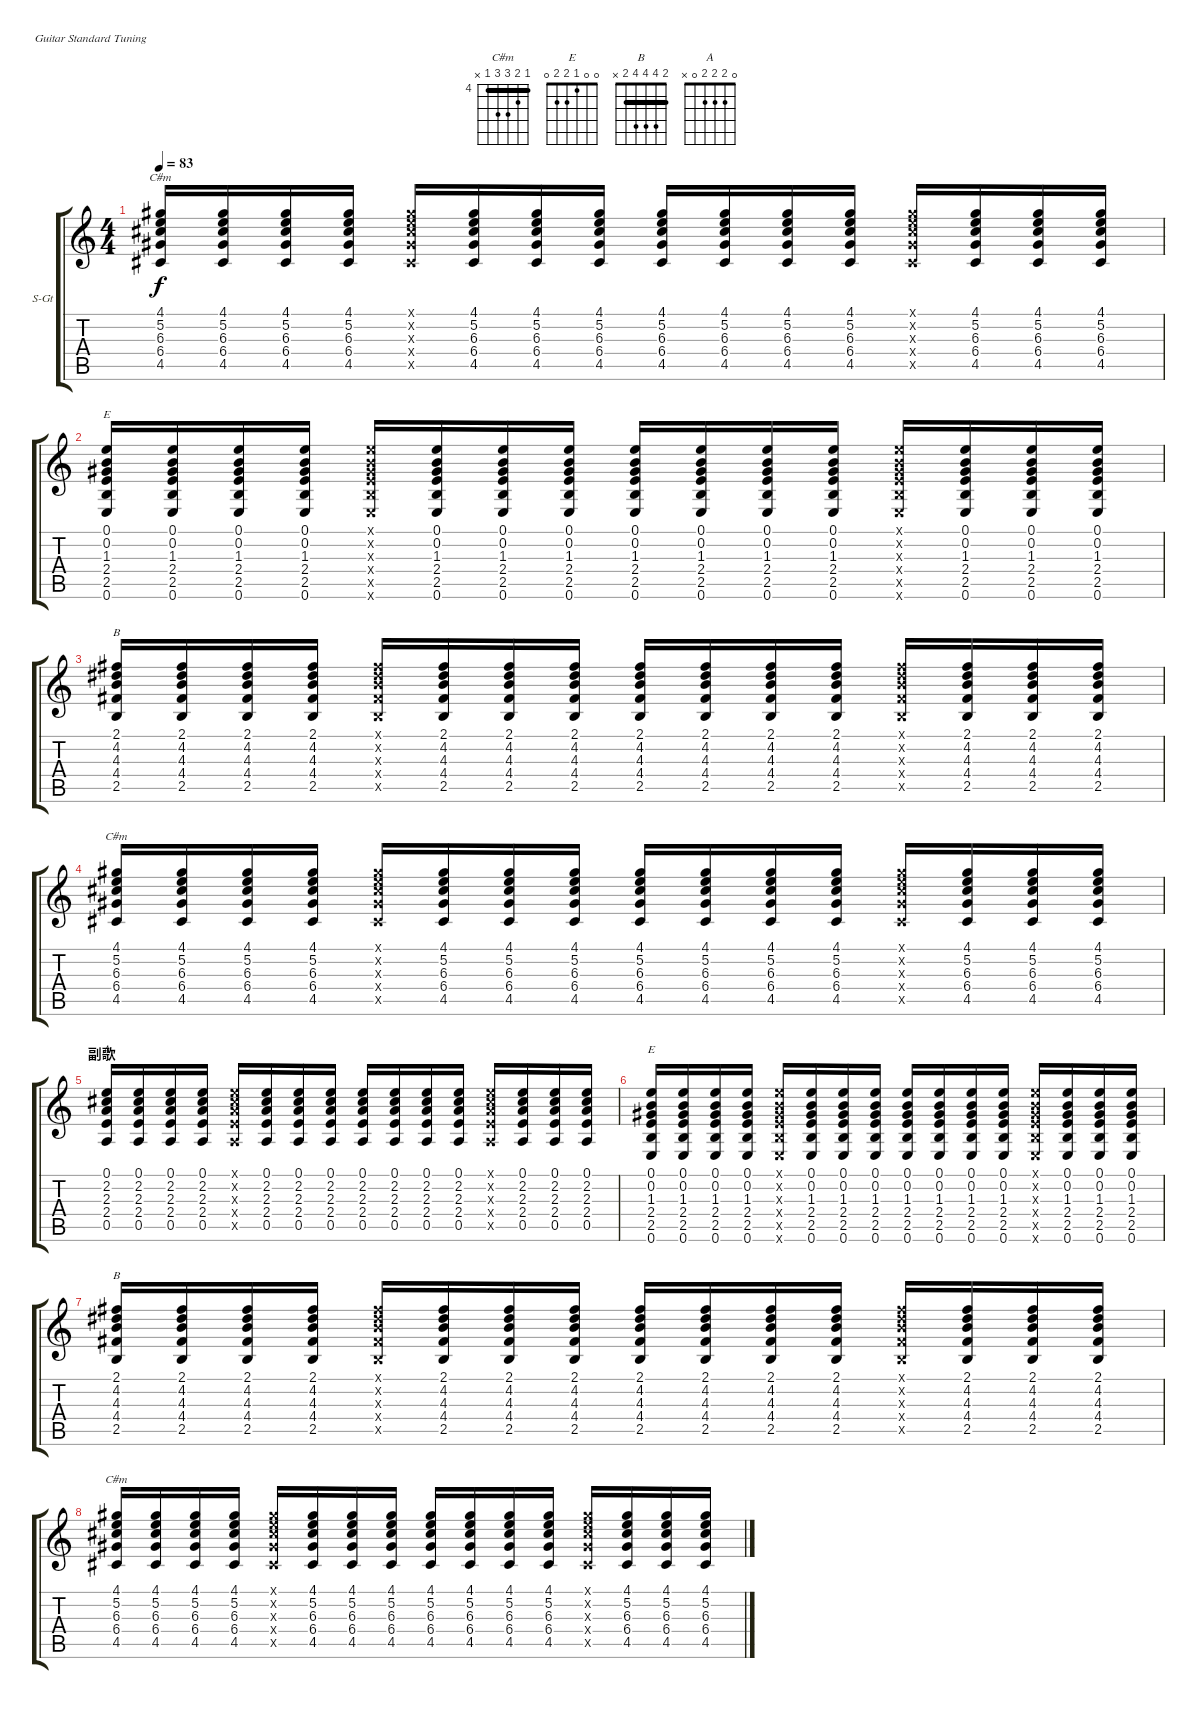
\bracketExtendMode groupsimilarinstruments
\firstSystemTrackNameOrientation horizontal
\otherSystemsTrackNameOrientation horizontal
\track ("Guitar2" "S-Gt") {instrument acousticguitarsteel}
\staff {score tabs}
\tuning (E4 B3 G3 D3 A2 E2)
\chord ("C#m" 4 5 6 6 4 x) {firstfret 4 showfingering false barre 4}
\chord ("E" 0 0 1 2 2 0) {showfingering false}
\chord ("B" 2 4 4 4 2 x) {showfingering false barre 2}
\chord ("A" 0 2 2 2 0 x) {showfingering false}
\ts (4 4)
\tempo 83
\clef g2
\ks c
(4.1 5.2 6.3 6.4 4.5).16{ch "C#m" dy f} (4.1 5.2 6.3 6.4 4.5).16 (4.1 5.2 6.3 6.4 4.5).16 (4.1 5.2 6.3 6.4 4.5).16 (4.1{x} 5.2{x} 6.3{x} 6.4{x} 4.5{x}).16 (4.1 5.2 6.3 6.4 4.5).16 (4.1 5.2 6.3 6.4 4.5).16 (4.1 5.2 6.3 6.4 4.5).16 (4.1 5.2 6.3 6.4 4.5).16 (4.1 5.2 6.3 6.4 4.5).16 (4.1 5.2 6.3 6.4 4.5).16 (4.1 5.2 6.3 6.4 4.5).16 (4.1{x} 5.2{x} 6.3{x} 6.4{x} 4.5{x}).16 (4.1 5.2 6.3 6.4 4.5).16 (4.1 5.2 6.3 6.4 4.5).16 (4.1 5.2 6.3 6.4 4.5).16 |
(0.1 0.2 1.3 2.4 2.5 0.6).16{ch "E"} (0.1 0.2 1.3 2.4 2.5 0.6).16 (0.1 0.2 1.3 2.4 2.5 0.6).16 (0.1 0.2 1.3 2.4 2.5 0.6).16 (0.1{x} 0.2{x} 1.3{x} 2.4{x} 2.5{x} 0.6{x}).16 (0.1 0.2 1.3 2.4 2.5 0.6).16 (0.1 0.2 1.3 2.4 2.5 0.6).16 (0.1 0.2 1.3 2.4 2.5 0.6).16 (0.1 0.2 1.3 2.4 2.5 0.6).16 (0.1 0.2 1.3 2.4 2.5 0.6).16 (0.1 0.2 1.3 2.4 2.5 0.6).16 (0.1 0.2 1.3 2.4 2.5 0.6).16 (0.1{x} 0.2{x} 1.3{x} 2.4{x} 2.5{x} 0.6{x}).16 (0.1 0.2 1.3 2.4 2.5 0.6).16 (0.1 0.2 1.3 2.4 2.5 0.6).16 (0.1 0.2 1.3 2.4 2.5 0.6).16 |
(2.1 4.2 4.3 4.4 2.5).16{ch "B"} (2.1 4.2 4.3 4.4 2.5).16 (2.1 4.2 4.3 4.4 2.5).16 (2.1 4.2 4.3 4.4 2.5).16 (2.1{x} 4.2{x} 4.3{x} 4.4{x} 2.5{x}).16 (2.1 4.2 4.3 4.4 2.5).16 (2.1 4.2 4.3 4.4 2.5).16 (2.1 4.2 4.3 4.4 2.5).16 (2.1 4.2 4.3 4.4 2.5).16 (2.1 4.2 4.3 4.4 2.5).16 (2.1 4.2 4.3 4.4 2.5).16 (2.1 4.2 4.3 4.4 2.5).16 (2.1{x} 4.2{x} 4.3{x} 4.4{x} 2.5{x}).16 (2.1 4.2 4.3 4.4 2.5).16 (2.1 4.2 4.3 4.4 2.5).16 (2.1 4.2 4.3 4.4 2.5).16 |
(4.1 5.2 6.3 6.4 4.5).16{ch "C#m"} (4.1 5.2 6.3 6.4 4.5).16 (4.1 5.2 6.3 6.4 4.5).16 (4.1 5.2 6.3 6.4 4.5).16 (4.1{x} 5.2{x} 6.3{x} 6.4{x} 4.5{x}).16 (4.1 5.2 6.3 6.4 4.5).16 (4.1 5.2 6.3 6.4 4.5).16 (4.1 5.2 6.3 6.4 4.5).16 (4.1 5.2 6.3 6.4 4.5).16 (4.1 5.2 6.3 6.4 4.5).16 (4.1 5.2 6.3 6.4 4.5).16 (4.1 5.2 6.3 6.4 4.5).16 (4.1{x} 5.2{x} 6.3{x} 6.4{x} 4.5{x}).16 (4.1 5.2 6.3 6.4 4.5).16 (4.1 5.2 6.3 6.4 4.5).16 (4.1 5.2 6.3 6.4 4.5).16 |
\section ("" "副歌")
(0.1 2.2 2.3 2.4 0.5).16{ch "A"} (0.1 2.2 2.3 2.4 0.5).16 (0.1 2.2 2.3 2.4 0.5).16 (0.1 2.2 2.3 2.4 0.5).16 (0.1{x} 2.2{x} 2.3{x} 2.4{x} 0.5{x}).16 (0.1 2.2 2.3 2.4 0.5).16 (0.1 2.2 2.3 2.4 0.5).16 (0.1 2.2 2.3 2.4 0.5).16 (0.1 2.2 2.3 2.4 0.5).16 (0.1 2.2 2.3 2.4 0.5).16 (0.1 2.2 2.3 2.4 0.5).16 (0.1 2.2 2.3 2.4 0.5).16 (0.1{x} 2.2{x} 2.3{x} 2.4{x} 0.5{x}).16 (0.1 2.2 2.3 2.4 0.5).16 (0.1 2.2 2.3 2.4 0.5).16 (0.1 2.2 2.3 2.4 0.5).16 |
(0.1 0.2 1.3 2.4 2.5 0.6).16{ch "E"} (0.1 0.2 1.3 2.4 2.5 0.6).16 (0.1 0.2 1.3 2.4 2.5 0.6).16 (0.1 0.2 1.3 2.4 2.5 0.6).16 (0.1{x} 0.2{x} 1.3{x} 2.4{x} 2.5{x} 0.6{x}).16 (0.1 0.2 1.3 2.4 2.5 0.6).16 (0.1 0.2 1.3 2.4 2.5 0.6).16 (0.1 0.2 1.3 2.4 2.5 0.6).16 (0.1 0.2 1.3 2.4 2.5 0.6).16 (0.1 0.2 1.3 2.4 2.5 0.6).16 (0.1 0.2 1.3 2.4 2.5 0.6).16 (0.1 0.2 1.3 2.4 2.5 0.6).16 (0.1{x} 0.2{x} 1.3{x} 2.4{x} 2.5{x} 0.6{x}).16 (0.1 0.2 1.3 2.4 2.5 0.6).16 (0.1 0.2 1.3 2.4 2.5 0.6).16 (0.1 0.2 1.3 2.4 2.5 0.6).16 |
(2.1 4.2 4.3 4.4 2.5).16{ch "B"} (2.1 4.2 4.3 4.4 2.5).16 (2.1 4.2 4.3 4.4 2.5).16 (2.1 4.2 4.3 4.4 2.5).16 (2.1{x} 4.2{x} 4.3{x} 4.4{x} 2.5{x}).16 (2.1 4.2 4.3 4.4 2.5).16 (2.1 4.2 4.3 4.4 2.5).16 (2.1 4.2 4.3 4.4 2.5).16 (2.1 4.2 4.3 4.4 2.5).16 (2.1 4.2 4.3 4.4 2.5).16 (2.1 4.2 4.3 4.4 2.5).16 (2.1 4.2 4.3 4.4 2.5).16 (2.1{x} 4.2{x} 4.3{x} 4.4{x} 2.5{x}).16 (2.1 4.2 4.3 4.4 2.5).16 (2.1 4.2 4.3 4.4 2.5).16 (2.1 4.2 4.3 4.4 2.5).16 |
(4.1 5.2 6.3 6.4 4.5).16{ch "C#m"} (4.1 5.2 6.3 6.4 4.5).16 (4.1 5.2 6.3 6.4 4.5).16 (4.1 5.2 6.3 6.4 4.5).16 (4.1{x} 5.2{x} 6.3{x} 6.4{x} 4.5{x}).16 (4.1 5.2 6.3 6.4 4.5).16 (4.1 5.2 6.3 6.4 4.5).16 (4.1 5.2 6.3 6.4 4.5).16 (4.1 5.2 6.3 6.4 4.5).16 (4.1 5.2 6.3 6.4 4.5).16 (4.1 5.2 6.3 6.4 4.5).16 (4.1 5.2 6.3 6.4 4.5).16 (4.1{x} 5.2{x} 6.3{x} 6.4{x} 4.5{x}).16 (4.1 5.2 6.3 6.4 4.5).16 (4.1 5.2 6.3 6.4 4.5).16 (4.1 5.2 6.3 6.4 4.5).16
